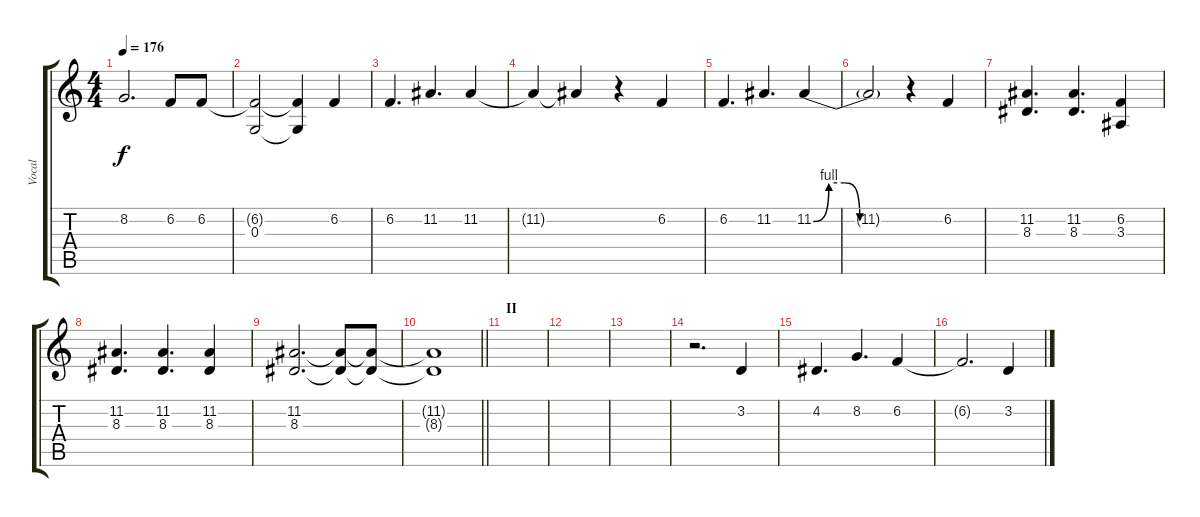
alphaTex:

\track ("Vocal" "Vocal") {instrument synthbrass1}
\staff {score tabs}
\tuning (E4 B3 G3 D3 A2 D2) {hide}
\ts (4 4)
\tempo 176
\clef g2
\ks c
8.2.2{d dy f} 6.2.8 6.2.8 |
(6.2{t} 0.3).2 (6.2{t} 0.3{t}).4 6.2.4 |
6.2.4{d} 11.2.4{d} 11.2.4 |
11.2{t}.4 11.2{t}.4 r.4 6.2.4 |
6.2.4{d} 11.2.4{d} 11.2{be (custom 0 0 10 4 20 4 30 0 60 0)}.4 |
11.2{t}.2 r.4 6.2.4 |
(11.2 8.3).4{d} (11.2 8.3).4{d} (6.2 3.3).4 |
(11.2 8.3).4{d} (11.2 8.3).4{d} (11.2 8.3).4 |
(11.2 8.3).2{d} (11.2{t} 8.3{t}).8 (11.2{t} 8.3{t}).8 |
\barLineRight lightlight
(11.2{t} 8.3{t}).1 |
\section ("" "II")
|
|
|
r.2{d} 3.2.4 |
4.2.4{d} 8.2.4{d} 6.2.4 |
6.2{t}.2{d} 3.2.4
